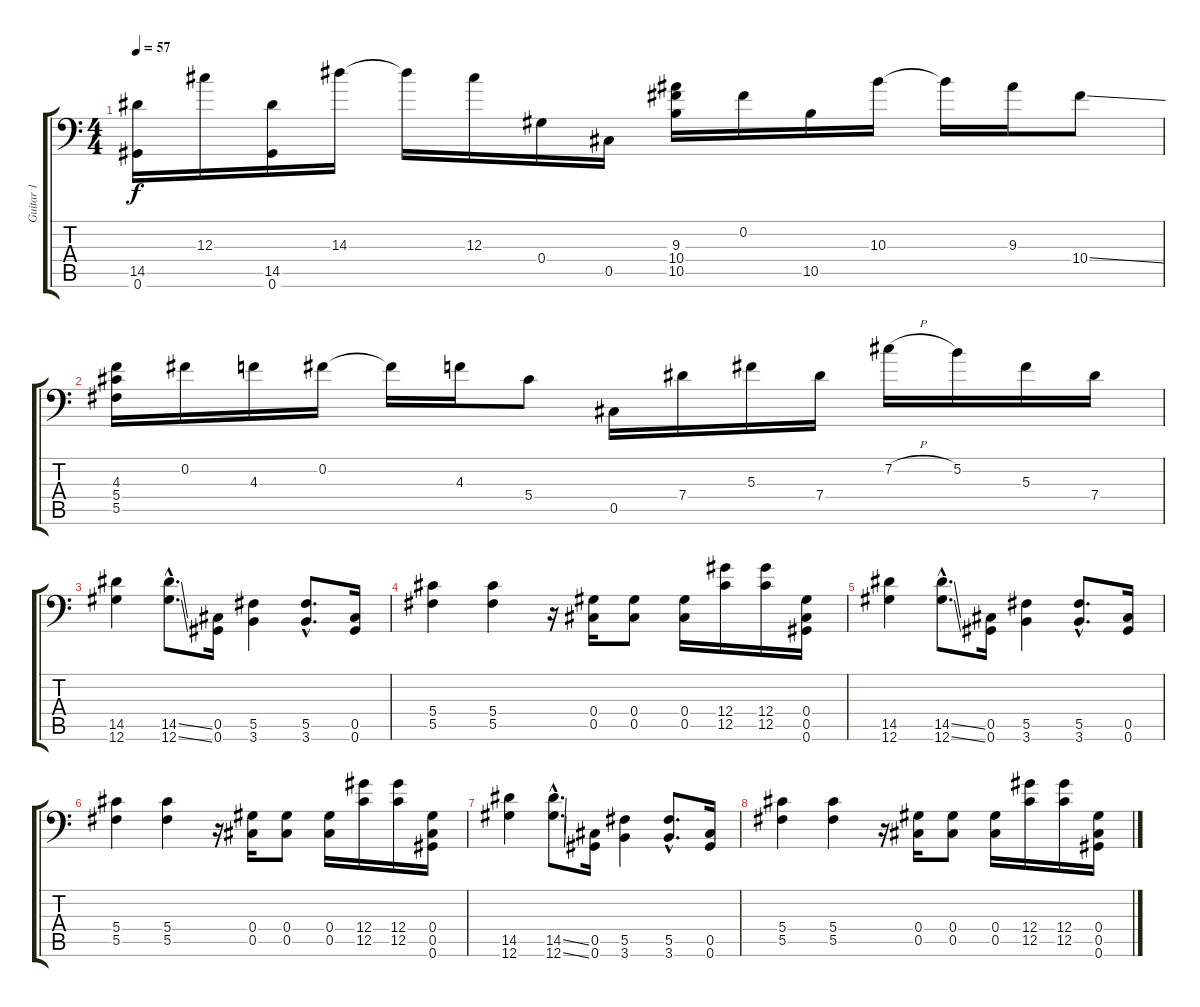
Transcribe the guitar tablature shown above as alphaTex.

\track ("Guitar 1" "Guitar 1") {instrument electricguitarclean}
\staff {score tabs}
\tuning (Bb3 Gb3 Db3 Ab2 Db2 Ab1) {hide}
\ts (4 4)
\tempo 57
\clef f4
\ks c
(14.5 0.6).16{dy f} 12.3.16 (14.5 0.6).16 14.3.16 14.3{t}.16 12.3.16 0.4.16 0.5.16 (9.3 10.4 10.5).16 0.2.16 10.5.16 10.3.16 10.3{t}.16 9.3.16 10.4{ss}.8 |
(4.3 5.4 5.5).16 0.2.16 4.3.16 0.2.16 0.2{t}.16 4.3.16 5.4.8 0.5.16 7.4.16 5.3.16 7.4.16 7.2{h}.16 5.2.16 5.3.16 7.4.16 |
(14.5 12.6).4{instrument distortionguitar} (14.5{ss hac} 12.6{ss hac}).8{d} (0.5 0.6).16 (5.5 3.6).4 (5.5{hac} 3.6{hac}).8{d} (0.5 0.6).16 |
(5.4 5.5).4 (5.4 5.5).4 r.16 (0.4 0.5).16 (0.4 0.5).8 (0.4 0.5).16 (12.4 12.5).16 (12.4 12.5).16 (0.4 0.5 0.6).16 |
(14.5 12.6).4 (14.5{ss hac} 12.6{ss hac}).8{d} (0.5 0.6).16 (5.5 3.6).4 (5.5{hac} 3.6{hac}).8{d} (0.5 0.6).16 |
(5.4 5.5).4 (5.4 5.5).4 r.16 (0.4 0.5).16 (0.4 0.5).8 (0.4 0.5).16 (12.4 12.5).16 (12.4 12.5).16 (0.4 0.5 0.6).16 |
(14.5 12.6).4 (14.5{ss hac} 12.6{ss hac}).8{d} (0.5 0.6).16 (5.5 3.6).4 (5.5{hac} 3.6{hac}).8{d} (0.5 0.6).16 |
(5.4 5.5).4 (5.4 5.5).4 r.16 (0.4 0.5).16 (0.4 0.5).8 (0.4 0.5).16 (12.4 12.5).16 (12.4 12.5).16 (0.4 0.5 0.6).16
